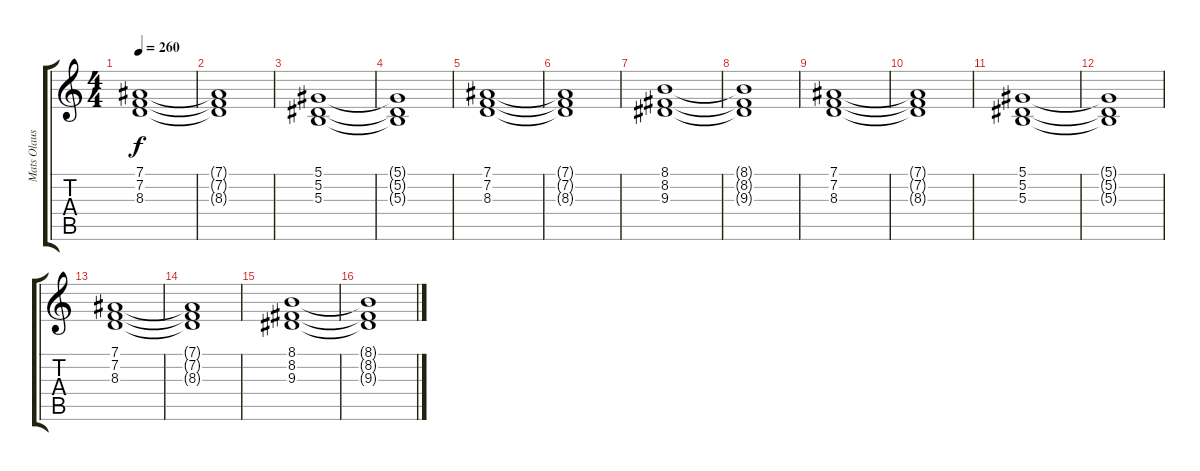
\track ("Mats Olausson" "Mats Olaus") {instrument percussiveorgan}
\staff {score tabs}
\tuning (Eb4 Bb3 Gb3 Db3 Ab2 Eb2) {hide}
\ts (4 4)
\tempo 260
\clef g2
\ks c
(7.1 7.2 8.3).1{dy f} |
(7.1{t} 7.2{t} 8.3{t}).1 |
(5.1 5.2 5.3).1 |
(5.1{t} 5.2{t} 5.3{t}).1 |
(7.1 7.2 8.3).1 |
(7.1{t} 7.2{t} 8.3{t}).1 |
(8.1 8.2 9.3).1 |
(8.1{t} 8.2{t} 9.3{t}).1 |
(7.1 7.2 8.3).1 |
(7.1{t} 7.2{t} 8.3{t}).1 |
(5.1 5.2 5.3).1 |
(5.1{t} 5.2{t} 5.3{t}).1 |
(7.1 7.2 8.3).1 |
(7.1{t} 7.2{t} 8.3{t}).1 |
(8.1 8.2 9.3).1 |
(8.1{t} 8.2{t} 9.3{t}).1
